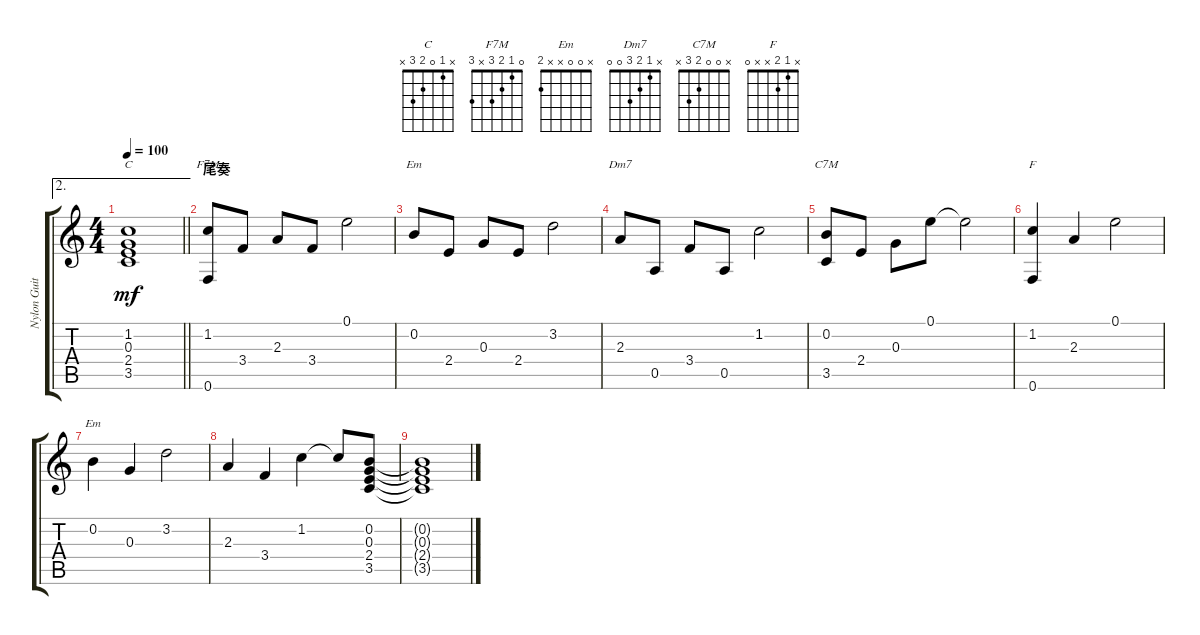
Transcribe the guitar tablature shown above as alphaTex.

\track ("Nylon Guitar" "Nylon Guit") {instrument acousticguitarnylon}
\staff {score tabs}
\tuning (E4 B3 G3 D3 A2 F2) {hide}
\chord ("C" x 1 0 2 3 x)
\chord ("F7M" 0 1 2 3 x 3)
\chord ("Em" x 0 0 2 x 2)
\chord ("Dm7" x 1 2 3 0 0)
\chord ("C7M" x 0 0 2 3 x)
\chord ("F" x 1 2 x x 0)
\chord ("Em" x 0 0 x x 2)
\ae 2
\ts (4 4)
\tempo 100
\clef g2
\barLineRight lightlight
\ks c
(1.2 0.3 2.4 3.5).1{ch "C" dy mf} |
\section ("" "尾奏")
(1.2 0.6).8{ch "F7M"} 3.4.8 2.3.8 3.4.8 0.1.2 |
0.2.8{ch "Em"} 2.4.8 0.3.8 2.4.8 3.2.2 |
2.3.8{ch "Dm7"} 0.5.8 3.4.8 0.5.8 1.2.2 |
(0.2 3.5).8{ch "C7M"} 2.4.8 0.3.8 0.1.8 0.1{t}.2 |
(1.2 0.6).4{ch "F"} 2.3.4 0.1.2 |
0.2.4{ch "Em"} 0.3.4 3.2.2 |
2.3.4 3.4.4 1.2.4 1.2{t}.8 (0.2 0.3 2.4 3.5).8 |
(0.2{t} 0.3{t} 2.4{t} 3.5{t}).1
